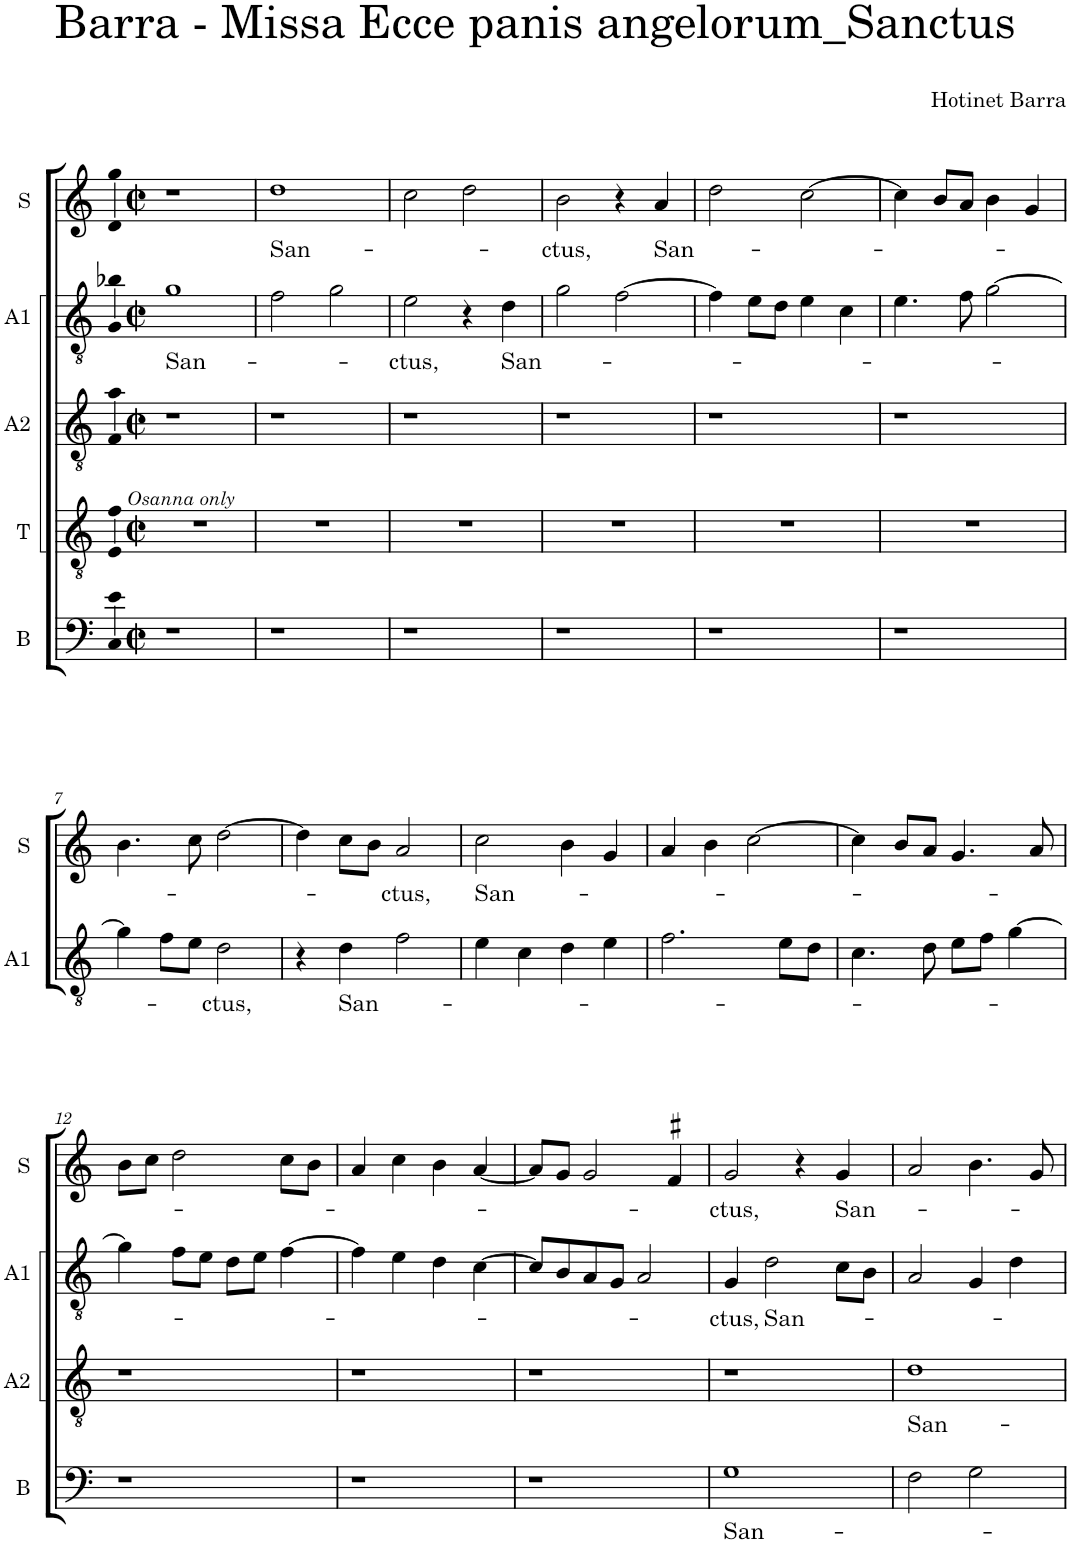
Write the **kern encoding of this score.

**kern	**text	**kern	**kern	**text	**kern	**text	**kern	**text
*part5	*part5	*part4	*part3	*part3	*part2	*part2	*part1	*part1
*staff5	*staff5	*staff4	*staff3	*staff3	*staff2	*staff2	*staff1	*staff1
*I"B	*	*I"T	*I"A2	*	*I"A1	*	*I"S	*
*I'B	*	*I'T	*I'A2	*	*I'A1	*	*I'S	*
*clefF4	*	*clefGv2	*clefGv2	*	*clefGv2	*	*clefG2	*
*	*	*	*	*	*Trd4c7	*	*	*
*k[]	*	*k[]	*k[]	*	*k[]	*	*k[]	*
*M2/2	*	*M2/2	*M2/2	*	*M2/2	*	*M2/2	*
*met(c|)	*	*met(c|)	*met(c|)	*	*met(c|)	*	*met(c|)	*
=1	=1	=1	=1	=1	=1	=1	=1	=1
!	!	!LO:TX:a:i:t=Osanna only	!	!	!	!	!	!
!	!	!	!	!	!	!LO:LY:b	!	!
1r	.	1r	1r	.	1g	San-	1r	.
=2	=2	=2	=2	=2	=2	=2	=2	=2
!	!	!	!	!	!	!	!	!LO:LY:b
1r	.	1r	1r	.	2f\	.	1dd	San-
.	.	.	.	.	2g\	.	.	.
=3	=3	=3	=3	=3	=3	=3	=3	=3
!	!	!	!	!	!	!LO:LY:b	!	!
1r	.	1r	1r	.	2e\	-ctus,	2cc\	.
.	.	.	.	.	4r	.	2dd\	.
!	!	!	!	!	!	!LO:LY:b	!	!
.	.	.	.	.	4d\	San-	.	.
=4	=4	=4	=4	=4	=4	=4	=4	=4
!	!	!	!	!	!	!	!	!LO:LY:b
1r	.	1r	1r	.	2g\	.	2b\	-ctus,
.	.	.	.	.	[2f\	.	4r	.
!	!	!	!	!	!	!	!	!LO:LY:b
.	.	.	.	.	.	.	4a/	San-
=5	=5	=5	=5	=5	=5	=5	=5	=5
1r	.	1r	1r	.	4f\]	.	2dd\	.
.	.	.	.	.	8e\L	.	.	.
.	.	.	.	.	8d\J	.	.	.
.	.	.	.	.	4e\	.	[2cc\	.
.	.	.	.	.	4c\	.	.	.
=6	=6	=6	=6	=6	=6	=6	=6	=6
1r	.	1r	1r	.	4.e\	.	4cc\]	.
.	.	.	.	.	.	.	8b/L	.
.	.	.	.	.	8f\	.	8a/J	.
.	.	.	.	.	[2g\	.	4b\	.
.	.	.	.	.	.	.	4g/	.
!!LO:LB:g=z
=7	=7	=7	=7	=7	=7	=7	=7	=7
1r	.	1r	1r	.	4g\]	.	4.b\	.
.	.	.	.	.	8f\L	.	.	.
.	.	.	.	.	8e\J	.	8cc\	.
!	!	!	!	!	!	!LO:LY:b	!	!
.	.	.	.	.	2d\	-ctus,	[2dd\	.
=8	=8	=8	=8	=8	=8	=8	=8	=8
1r	.	1r	1r	.	4r	.	4dd\]	.
!	!	!	!	!	!	!LO:LY:b	!	!
.	.	.	.	.	4d\	San-	8cc\L	.
.	.	.	.	.	.	.	8b\J	.
!	!	!	!	!	!	!	!	!LO:LY:b
.	.	.	.	.	2f\	.	2a/	-ctus,
=9	=9	=9	=9	=9	=9	=9	=9	=9
!	!	!	!	!	!	!	!	!LO:LY:b
1r	.	1r	1r	.	4e\	.	2cc\	San-
.	.	.	.	.	4c\	.	.	.
.	.	.	.	.	4d\	.	4b\	.
.	.	.	.	.	4e\	.	4g/	.
=10	=10	=10	=10	=10	=10	=10	=10	=10
1r	.	1r	1r	.	2.f\	.	4a/	.
.	.	.	.	.	.	.	4b\	.
.	.	.	.	.	.	.	[2cc\	.
.	.	.	.	.	8e\L	.	.	.
.	.	.	.	.	8d\J	.	.	.
=11	=11	=11	=11	=11	=11	=11	=11	=11
1r	.	1r	1r	.	4.c\	.	4cc\]	.
.	.	.	.	.	.	.	8b/L	.
.	.	.	.	.	8d\	.	8a/J	.
.	.	.	.	.	8e\L	.	4.g/	.
.	.	.	.	.	8f\J	.	.	.
.	.	.	.	.	[4g\	.	.	.
.	.	.	.	.	.	.	8a/	.
!!LO:LB:g=z
=12	=12	=12	=12	=12	=12	=12	=12	=12
1r	.	1r	1r	.	4g\]	.	8b\L	.
.	.	.	.	.	.	.	8cc\J	.
.	.	.	.	.	8f\L	.	2dd\	.
.	.	.	.	.	8e\J	.	.	.
.	.	.	.	.	8d\L	.	.	.
.	.	.	.	.	8e\J	.	.	.
.	.	.	.	.	[4f\	.	8cc\L	.
.	.	.	.	.	.	.	8b\J	.
=13	=13	=13	=13	=13	=13	=13	=13	=13
1r	.	1r	1r	.	4f\]	.	4a/	.
.	.	.	.	.	4e\	.	4cc\	.
.	.	.	.	.	4d\	.	4b\	.
.	.	.	.	.	[4c\	.	[4a/	.
=14	=14	=14	=14	=14	=14	=14	=14	=14
1r	.	1r	1r	.	8c/L]	.	8a/L]	.
.	.	.	.	.	8B/	.	8g/J	.
.	.	.	.	.	8A/	.	2g/	.
.	.	.	.	.	8G/J	.	.	.
.	.	.	.	.	2A/	.	.	.
.	.	.	.	.	.	.	4f#X/	.
=15	=15	=15	=15	=15	=15	=15	=15	=15
!	!LO:LY:b	!	!	!	!	!LO:LY:b	!	!LO:LY:b
1G	San-	1r	1r	.	4G/	ctus,	2g/	-ctus,
!	!	!	!	!	!	!LO:LY:b	!	!
.	.	.	.	.	2d\	San-	.	.
.	.	.	.	.	.	.	4r	.
!	!	!	!	!	!	!	!	!LO:LY:b
.	.	.	.	.	8c\L	.	4g/	San-
.	.	.	.	.	8B\J	.	.	.
=16	=16	=16	=16	=16	=16	=16	=16	=16
!	!	!	!	!LO:LY:b	!	!	!	!
2F\	.	1r	1d	San-	2A/	.	2a/	.
2G\	.	.	.	.	4G/	.	4.b\	.
.	.	.	.	.	4d\	.	.	.
.	.	.	.	.	.	.	8g/	.
=	=	=	=	=	=	=	=	=
*-	*-	*-	*-	*-	*-	*-	*-	*-
